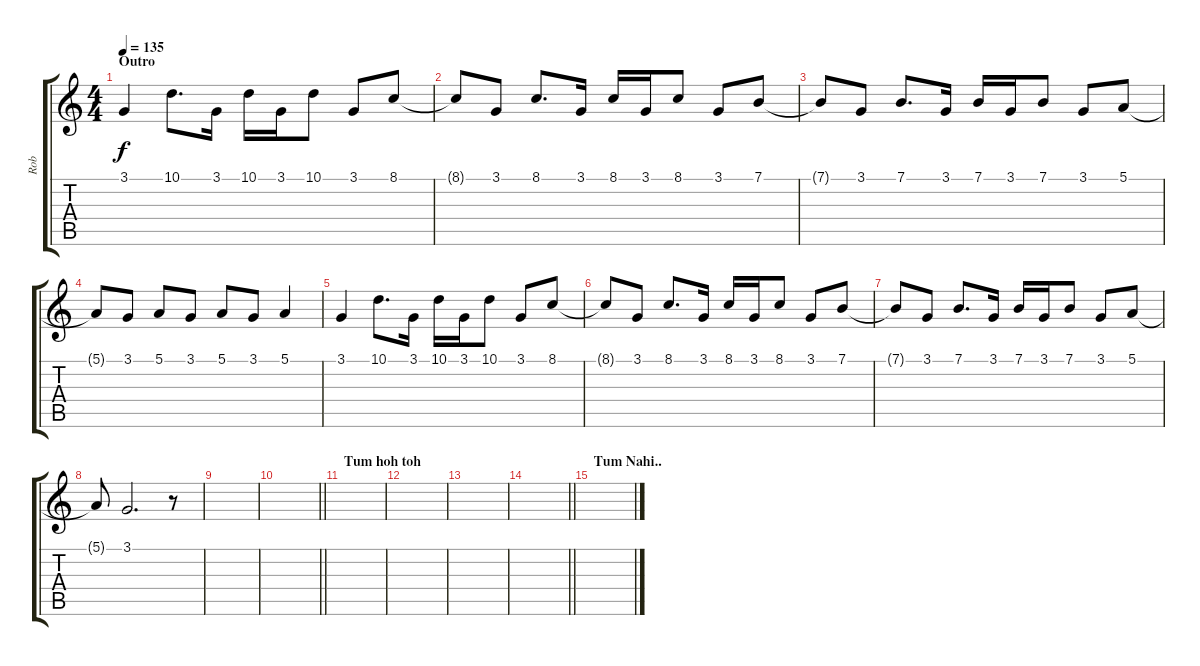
\track ("Rob" "Rob") {instrument lead2sawtooth}
\staff {score tabs}
\tuning (E4 B3 G3 D3 A2 E2) {hide}
\ts (4 4)
\section ("" "Outro")
\tempo 135
\clef g2
\ks c
3.1.4{dy f volume 10} 10.1.8{d} 3.1.16 10.1.16 3.1.16 10.1.8 3.1.8 8.1.8 |
8.1{t}.8 3.1.8 8.1.8{d} 3.1.16 8.1.16 3.1.16 8.1.8 3.1.8 7.1.8 |
7.1{t}.8 3.1.8 7.1.8{d} 3.1.16 7.1.16 3.1.16 7.1.8 3.1.8 5.1.8 |
5.1{t}.8 3.1.8 5.1.8 3.1.8 5.1.8 3.1.8 5.1.4 |
3.1.4 10.1.8{d} 3.1.16 10.1.16 3.1.16 10.1.8 3.1.8 8.1.8 |
8.1{t}.8 3.1.8 8.1.8{d} 3.1.16 8.1.16 3.1.16 8.1.8 3.1.8 7.1.8 |
7.1{t}.8 3.1.8 7.1.8{d} 3.1.16 7.1.16 3.1.16 7.1.8 3.1.8 5.1.8 |
5.1{t}.8 3.1.2{d} r.8 |
|
\barLineRight lightlight
|
\section ("" "Tum hoh toh")
|
|
|
\barLineRight lightlight
|
\section ("" "Tum Nahi..")
